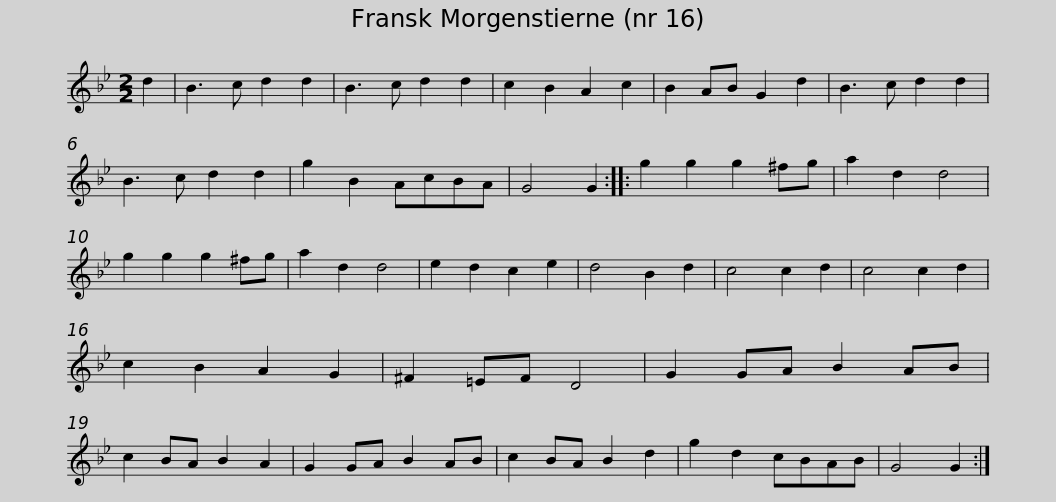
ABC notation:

X:1
L:1/8
M:2/2
I:linebreak $
K:Gmin
V:1 treble
V:1
 d2 | B3 c d2 d2 | B3 c d2 d2 | c2 B2 A2 c2 | B2 AB G2 d2 | %5
 B3 c d2 d2 | B3 c d2 d2 | g2 B2 AcBA | G4 G2 ::$ g2 g2 g2 ^fg | %10
 a2 d2 d4 | g2 g2 g2 ^fg | a2 d2 d4 | e2 d2 c2 e2 | d4 B2 d2 | %15
 c4 c2 d2 | c4 c2 d2 | c2 B2 A2 G2 | ^F2 =EF D4 |$ G2 GA B2 AB | %20
 c2 BA B2 A2 | G2 GA B2 AB | c2 BA B2 d2 | g2 d2 cBAB | G4 G2 :| %25
